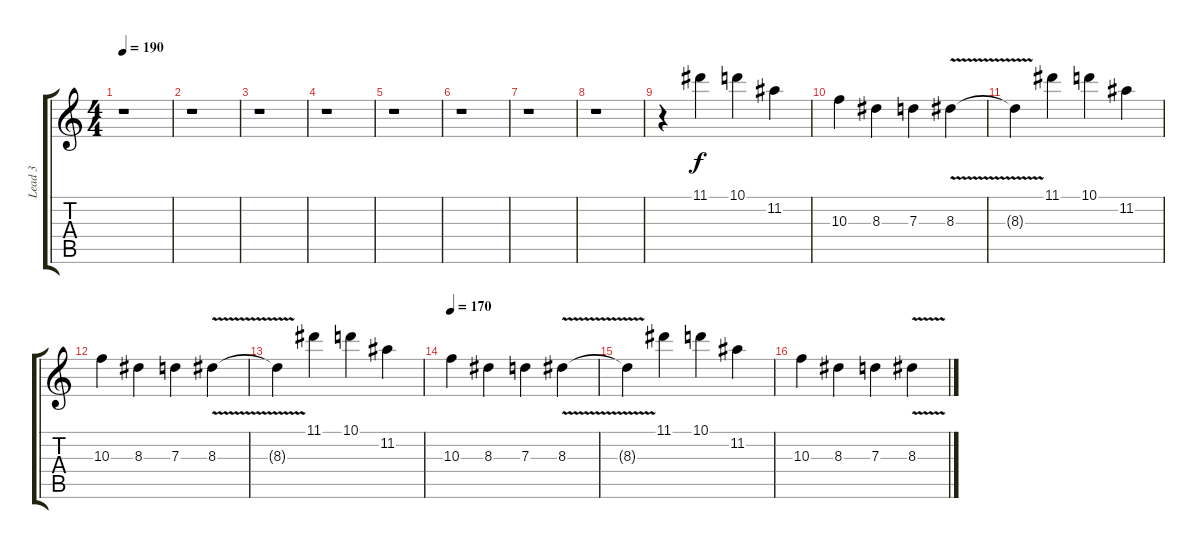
\track ("Lead 3" "Lead 3") {instrument distortionguitar}
\staff {score tabs}
\tuning (E4 B3 G3 D3 A2 E2) {hide}
\ts (4 4)
\tempo 190
\clef g2
\ks c
r.1{dy f} |
r.1 |
r.1 |
r.1 |
r.1 |
r.1 |
r.1 |
r.1 |
r.4 11.1.4 10.1.4 11.2.4 |
10.3.4 8.3.4 7.3.4 8.3{v}.4 |
8.3{t}.4 11.1.4 10.1.4 11.2.4 |
10.3.4 8.3.4 7.3.4 8.3{v}.4 |
8.3{t}.4 11.1.4 10.1.4 11.2.4 |
\tempo 170
10.3.4 8.3.4 7.3.4 8.3{v}.4 |
8.3{t}.4 11.1.4 10.1.4 11.2.4 |
10.3.4 8.3.4 7.3.4 8.3{v}.4
